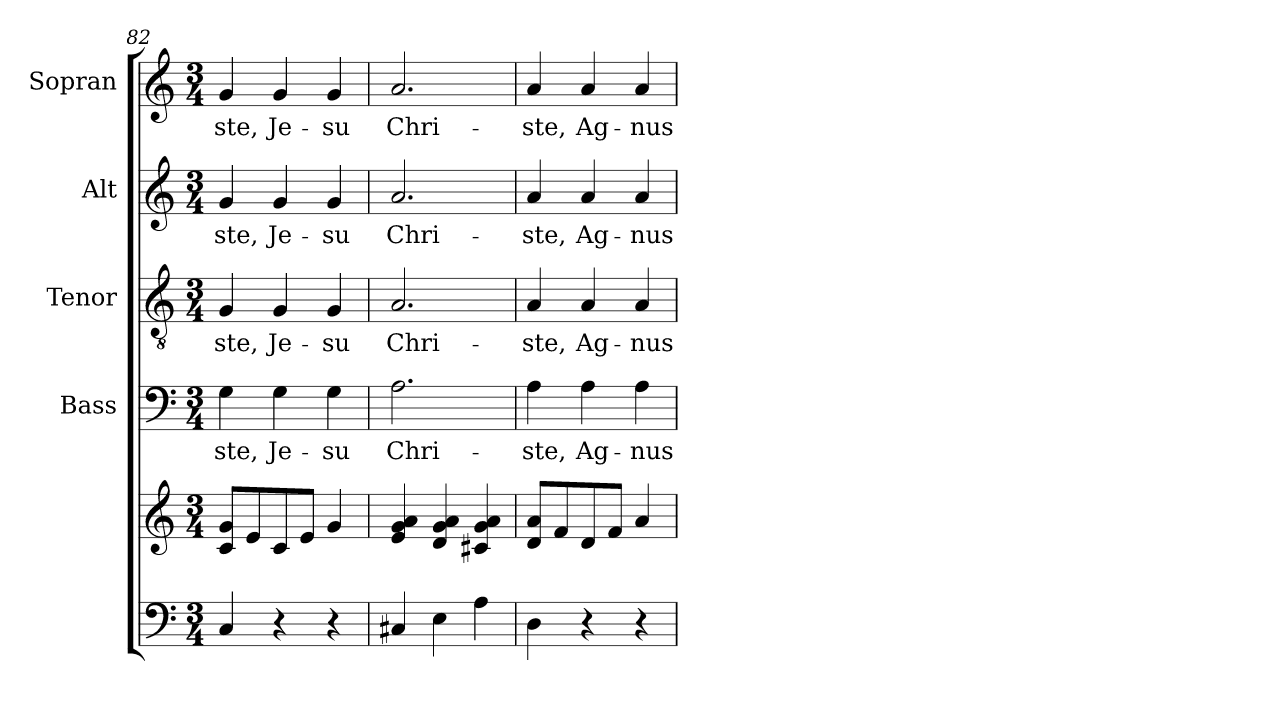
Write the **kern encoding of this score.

**kern	**kern	**kern	**text	**kern	**text	**kern	**text	**kern	**text
*part5	*part5	*part4	*part4	*part3	*part3	*part2	*part2	*part1	*part1
*staff6	*staff5	*staff4	*staff4	*staff3	*staff3	*staff2	*staff2	*staff1	*staff1
*	*	*I"Bass	*	*I"Tenor	*	*I"Alt	*	*I"Sopran	*
*	*	*I'B.	*	*I'T.	*	*I'A.	*	*I'S.	*
*clefF4	*clefG2	*clefF4	*	*clefGv2	*	*clefG2	*	*clefG2	*
*k[]	*k[]	*k[]	*	*k[]	*	*k[]	*	*k[]	*
*C:	*C:	*C:	*	*C:	*	*C:	*	*C:	*
*M3/4	*M3/4	*M3/4	*	*M3/4	*	*M3/4	*	*M3/4	*
=82	=82	=82	=82	=82	=82	=82	=82	=82	=82
!	!	!	!LO:LY:b	!	!LO:LY:b	!	!LO:LY:b	!	!LO:LY:b
4C/	8c/ 8g/L	4G\	-ste,	4G/	-ste,	4g/	-ste,	4g/	-ste,
.	8e/	.	.	.	.	.	.	.	.
!	!	!	!LO:LY:b	!	!LO:LY:b	!	!LO:LY:b	!	!LO:LY:b
4r	8c/	4G\	Je-	4G/	Je-	4g/	Je-	4g/	Je-
.	8e/J	.	.	.	.	.	.	.	.
!	!	!	!LO:LY:b	!	!LO:LY:b	!	!LO:LY:b	!	!LO:LY:b
4r	4g/	4G\	-su	4G/	-su	4g/	-su	4g/	-su
=83	=83	=83	=83	=83	=83	=83	=83	=83	=83
!	!	!	!LO:LY:b	!	!LO:LY:b	!	!LO:LY:b	!	!LO:LY:b
4C#X/	4e/ 4g/ 4a/	2.A\	Chri-	2.A/	Chri-	2.a/	Chri-	2.a/	Chri-
4E\	4d/ 4g/ 4a/	.	.	.	.	.	.	.	.
4A\	4c#X/ 4g/ 4a/	.	.	.	.	.	.	.	.
=84	=84	=84	=84	=84	=84	=84	=84	=84	=84
!	!	!	!LO:LY:b	!	!LO:LY:b	!	!LO:LY:b	!	!LO:LY:b
4D\	8d/ 8a/L	4A\	-ste,	4A/	-ste,	4a/	-ste,	4a/	-ste,
.	8f/	.	.	.	.	.	.	.	.
!	!	!	!LO:LY:b	!	!LO:LY:b	!	!LO:LY:b	!	!LO:LY:b
4r	8d/	4A\	Ag-	4A/	Ag-	4a/	Ag-	4a/	Ag-
.	8f/J	.	.	.	.	.	.	.	.
!	!	!	!LO:LY:b	!	!LO:LY:b	!	!LO:LY:b	!	!LO:LY:b
4r	4a/	4A\	-nus	4A/	-nus	4a/	-nus	4a/	-nus
=	=	=	=	=	=	=	=	=	=
*-	*-	*-	*-	*-	*-	*-	*-	*-	*-
